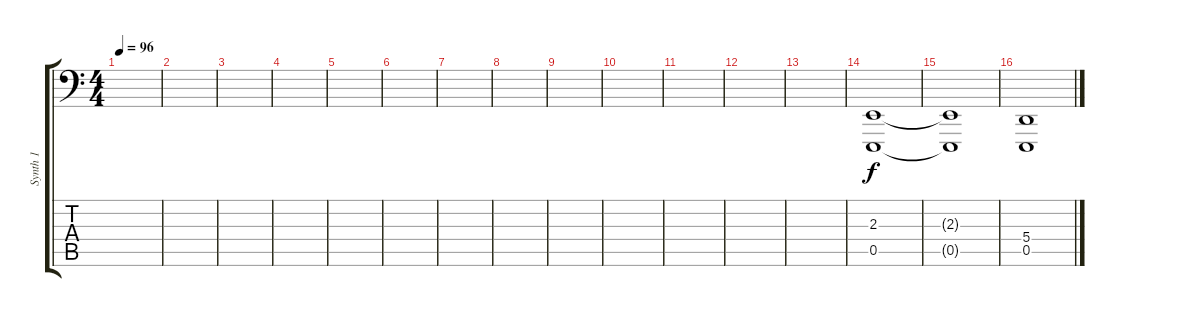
\track ("Synth 1" "Synth 1") {instrument stringensemble2}
\staff {score tabs}
\tuning (C3 G2 D2 A1 E1 B0) {hide}
\ts (4 4)
\tempo 96
\clef f4
\ks c
|
|
|
|
|
|
|
|
|
|
|
|
|
(2.3 0.5).1 |
(2.3{t} 0.5{t}).1 |
(5.4 0.5).1
